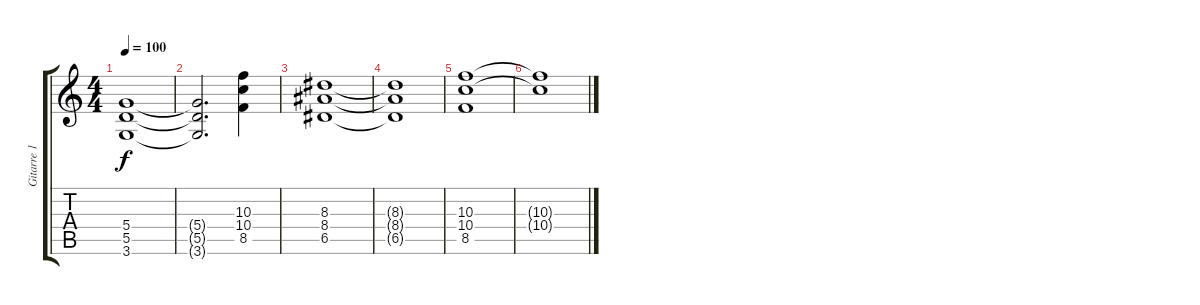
\track ("Gitarre 1" "Gitarre 1") {instrument distortionguitar}
\staff {score tabs}
\tuning (E4 B3 G3 D3 A2 E2) {hide}
\ts (4 4)
\tempo 100
\clef g2
\ks c
(5.4 5.5 3.6).1{dy f} |
(5.4{t} 5.5{t} 3.6{t}).2{d} (10.3 10.4 8.5).4 |
(8.3 8.4 6.5).1 |
(8.3{t} 8.4{t} 6.5{t}).1 |
(10.3 10.4 8.5).1 |
(10.3{t} 10.4{t}).1
